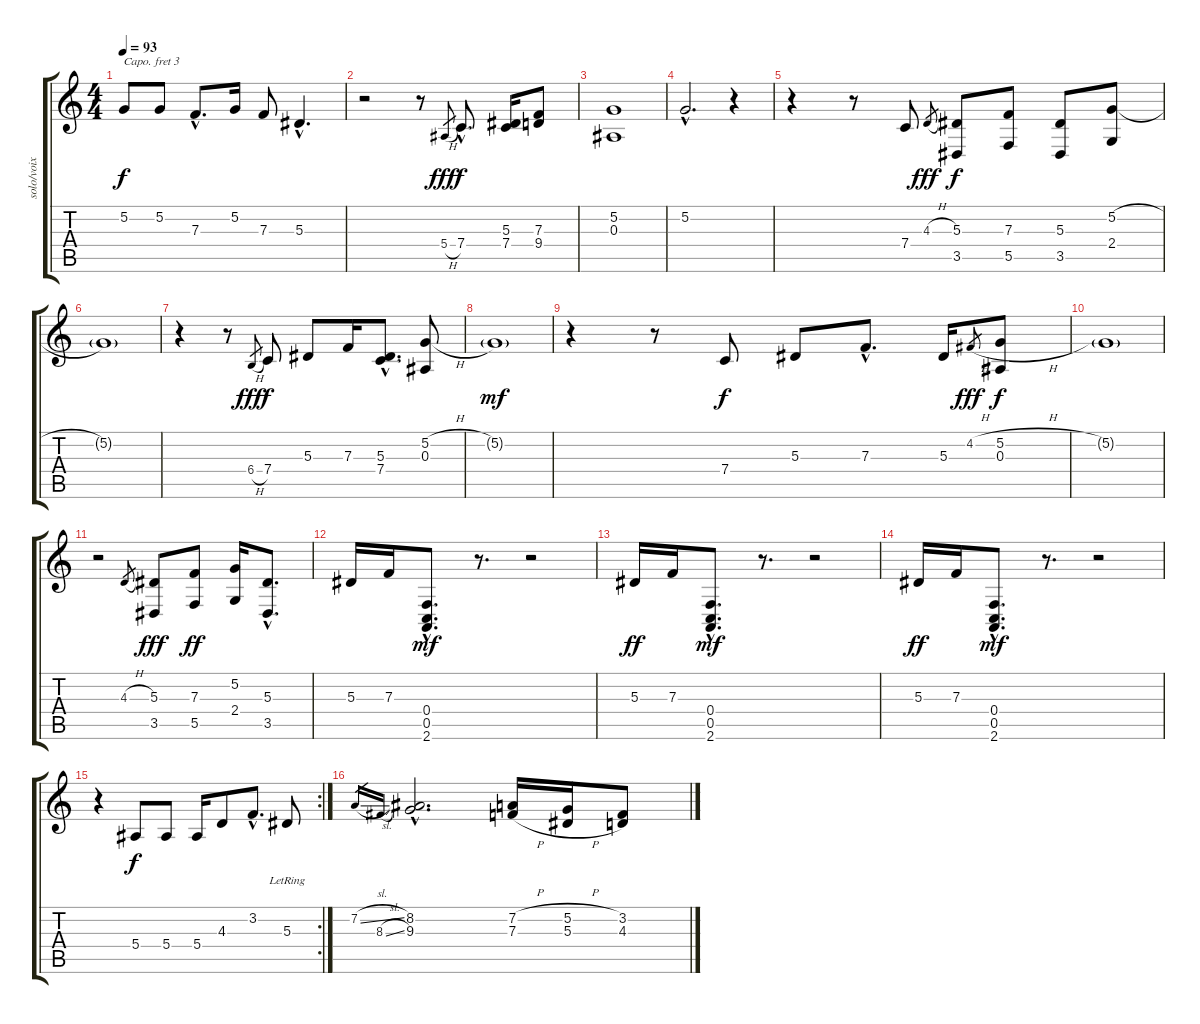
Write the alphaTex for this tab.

\track ("solo/voix" "solo/voix") {instrument acousticgrandpiano}
\staff {score tabs}
\capo 3
\tuning (E4 B3 G3 D3 A2 E2) {hide}
\ts (4 4)
\tempo 93
\clef g2
\ks c
5.2.8{dy f} 5.2.8 7.3{hac}.8{d} 5.2.16 7.3.8 5.3{hac}.4{d} |
r.2 r.8 5.4{h}.8{gr dy fff} 7.4{hac}.8{d dy f} (5.3 7.4).16 (7.3 9.4).8 |
(5.2 0.3).1 |
5.2{hac}.2{d} r.4 |
r.4 r.8 7.4.8 4.3{h}.8{gr dy fff} (5.3 3.5).8{dy f} (7.3 5.5).8 (5.3 3.5).8 (5.2{h} 2.4).8 |
5.2{g}.1 |
r.4 r.8 6.4{h}.8{gr dy fff} 7.4.8{dy f} 5.3.8 7.3.16 (5.3{hac} 7.4{hac}).8{d} (5.2{h} 0.3).8 |
5.2{g}.1{dy mf} |
r.4 r.8 7.4.8{dy f} 5.3.8 7.3{hac}.8{d} 5.3.16 4.2{h}.8{gr dy fff} (5.2{h} 0.3).8{dy f} |
5.2{g}.1 |
r.2 4.3{h}.8{gr} (5.3 3.5).8{dy fff} (7.3 5.5).8{dy ff} (5.2 2.4).16 (5.3{hac} 3.5{hac}).8{d} |
5.3.16 7.3.16 (0.4{hac} 0.5{hac} 2.6{hac}).8{d dy mf} r.8{d} r.2 |
5.3.16{dy ff} 7.3.16 (0.4{hac} 0.5{hac} 2.6{hac}).8{d dy mf} r.8{d} r.2 |
5.3.16{dy ff} 7.3.16 (0.4{hac} 0.5{hac} 2.6{hac}).8{d dy mf} r.8{d} r.2 |
\rc 2
r.4 5.4.8{dy f} 5.4.8 5.4.16 4.3.8 3.2{hac}.8{d} 5.3{lr}.8 |
7.2{sl}.16{gr} 8.3{sl}.16{gr} (8.2{hac} 9.3{hac}).2{d instrument acousticguitarnylon} (7.2{h} 7.3{h}).16 (5.2{h} 5.3{h}).16 (3.2{h} 4.3{h}).8
